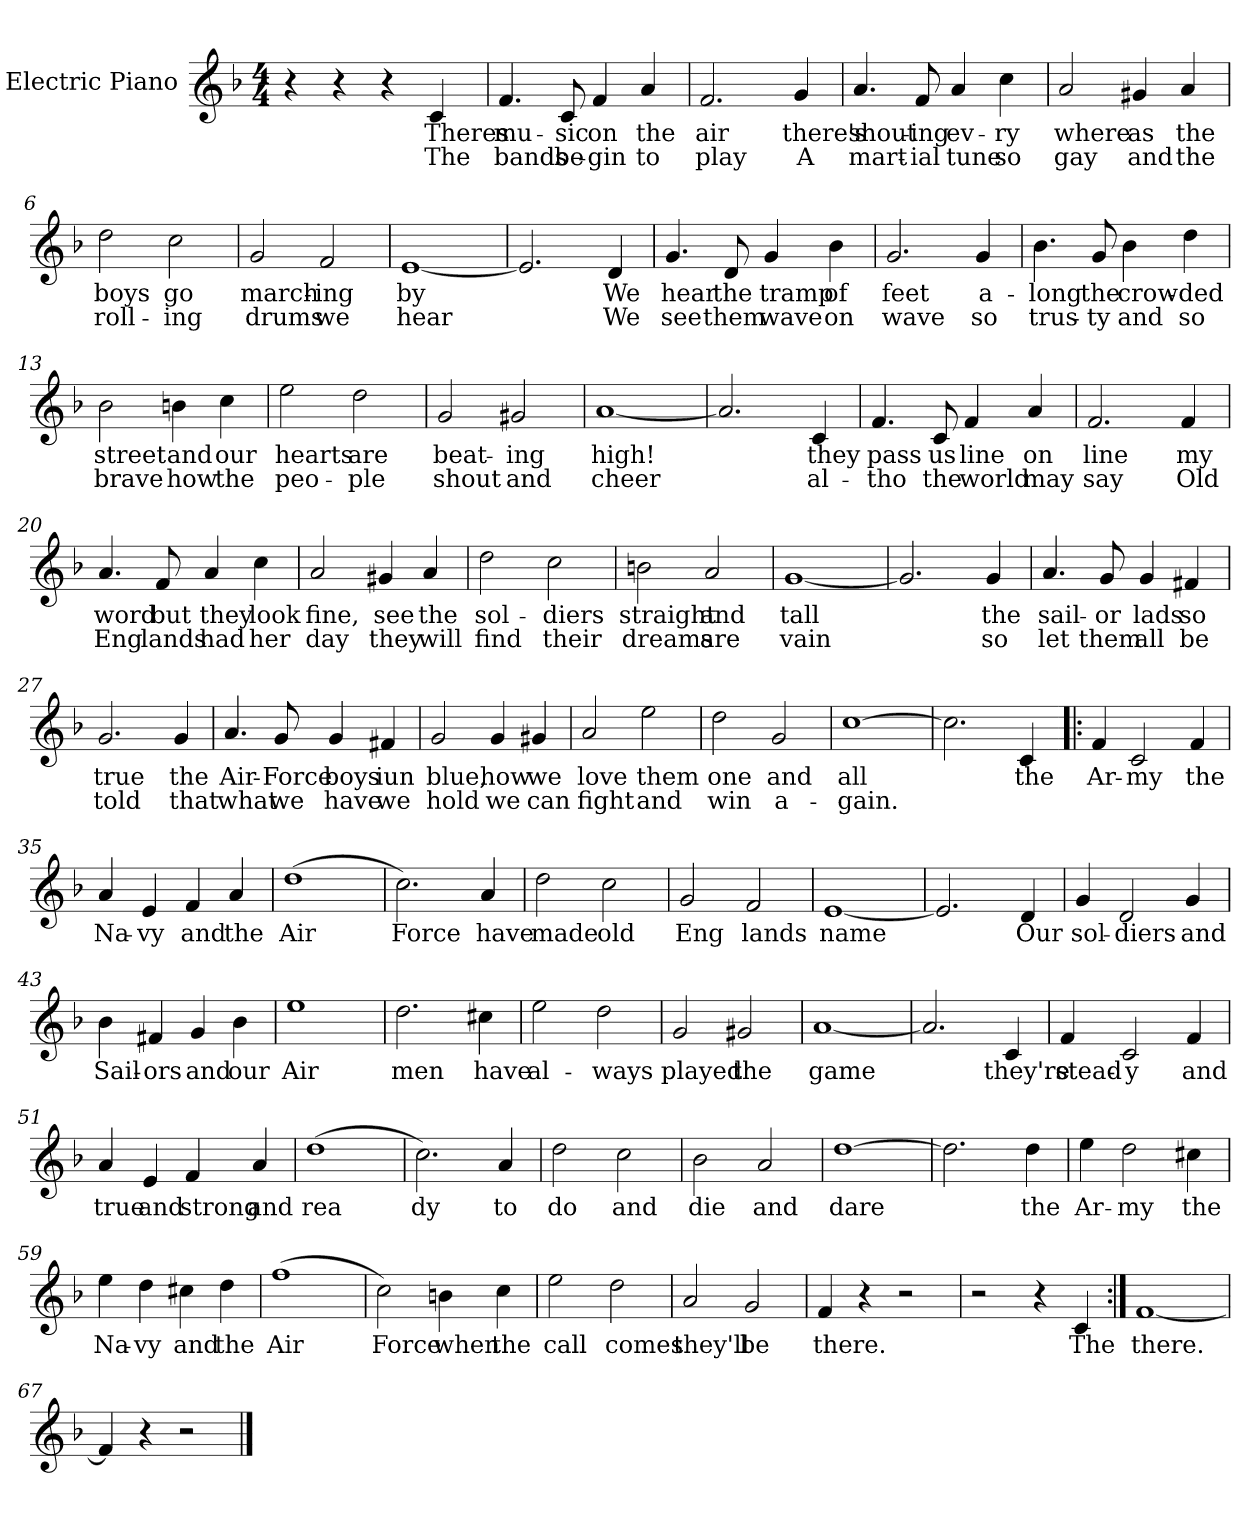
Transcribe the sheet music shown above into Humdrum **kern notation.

**kern	**text	**text
*part1	*part1	*part1
*staff1	*staff1	*staff1
*I"Electric Piano	*	*
*I'E.Pno	*	*
*clefG2	*	*
*k[b-]	*	*
*F:	*	*
*M4/4	*	*
=1	=1	=1
4r	.	.
4r	.	.
4r	.	.
4c/	Theres	The
=2	=2	=2
4.f/	mu-	bands
8c/	-sic	be-
4f/	on	-gin
4a/	the	to
=3	=3	=3
2.f/	air	play
4g/	there's	A
=4	=4	=4
4.a/	shout-	mart-
8f/	-ing	-ial
4a/	ev-	tune
4cc\	-ry	so
!!LO:LB:g=z
=5	=5	=5
2a/	where	gay
4g#X/	as	and
4a/	the	the
=6	=6	=6
2dd\	boys	roll-
2cc\	go	-ing
=7	=7	=7
2g/	march-	drums
2f/	-ing	we
=8	=8	=8
[1e	by	hear
=9	=9	=9
2.e/]	.	.
4d/	We	We
=10	=10	=10
4.g/	hear	see
8d/	the	them
4g/	tramp	wave
4b-\	of	on
!!LO:LB:g=z
=11	=11	=11
2.g/	feet	wave
4g/	a-	so
=12	=12	=12
4.b-\	-long	trus-
8g/	the	-ty
4b-\	crow-	and
4dd\	-ded	so
=13	=13	=13
2b-\	street	brave
4bn\	and	how
4cc\	our	the
=14	=14	=14
2ee\	hearts	peo-
2dd\	are	-ple
=15	=15	=15
2g/	beat-	shout
2g#X/	-ing	and
=16	=16	=16
[1a	high!	cheer
!!LO:LB:g=z
=17	=17	=17
2.a/]	.	.
4c/	they	al-
=18	=18	=18
4.f/	pass	-tho
8c/	us	the
4f/	line	world
4a/	on	may
=19	=19	=19
2.f/	line	say
4f/	my	Old
=20	=20	=20
4.a/	word	Eng
8f/	but	-lands
4a/	they	had
4cc\	look	her
=21	=21	=21
2a/	fine,	day
4g#X/	see	they
4a/	the	will
!!LO:LB:g=z
=22	=22	=22
2dd\	sol-	find
2cc\	-diers	their
=23	=23	=23
2bn\	straight	dreams
2a/	and	are
=24	=24	=24
[1g	tall	vain
=25	=25	=25
2.g/]	.	.
4g/	the	so
=26	=26	=26
4.a/	sail-	let
8g/	-or	them
4g/	lads	all
4f#X/	so	be
=27	=27	=27
2.g/	true	told
4g/	the	that
!!LO:LB:g=z
=28	=28	=28
4.a/	Air-	what
8g/	-Force	we
4g/	boys	have
4f#X/	iun	we
=29	=29	=29
2g/	blue,	hold
4g/	how	we
4g#X/	we	can
=30	=30	=30
2a/	love	fight
2ee\	them	and
=31	=31	=31
2dd\	one	win
2g/	and	a-
=32	=32	=32
[1cc	all	-gain.
=33	=33	=33
2.cc\]	.	.
4c/	the	.
!!LO:LB:g=z
=34!|:	=34!|:	=34!|:
4f/	Ar-	.
2c/	-my	.
4f/	the	.
=35	=35	=35
4a/	Na-	.
4e/	-vy	.
4f/	and	.
4a/	the	.
=36	=36	=36
(1dd	Air	.
=37	=37	=37
2.cc\)	Force	.
4a/	have	.
=38	=38	=38
2dd\	made	.
2cc\	old	.
=39	=39	=39
2g/	Eng	.
2f/	lands	.
=40	=40	=40
[1e	name	.
!!LO:PB:g=z
=41	=41	=41
2.e/]	.	.
4d/	Our	.
=42	=42	=42
4g/	sol-	.
2d/	-diers	.
4g/	and	.
=43	=43	=43
4b-\	Sail-	.
4f#X/	-ors	.
4g/	and	.
4b-\	our	.
=44	=44	=44
1ee	Air	.
=45	=45	=45
2.dd\	men	.
4cc#X\	have	.
=46	=46	=46
2ee\	al-	.
2dd\	-ways	.
=47	=47	=47
2g/	played	.
2g#X/	the	.
!!LO:LB:g=z
=48	=48	=48
[1a	game	.
=49	=49	=49
2.a/]	.	.
4c/	they're	.
=50	=50	=50
4f/	stead-	.
2c/	-y	.
4f/	and	.
=51	=51	=51
4a/	true	.
4e/	and	.
4f/	strong	.
4a/	and	.
=52	=52	=52
(1dd	rea	.
=53	=53	=53
2.cc\)	dy	.
4a/	to	.
=54	=54	=54
2dd\	do	.
2cc\	and	.
!!LO:LB:g=z
=55	=55	=55
2b-\	die	.
2a/	and	.
=56	=56	=56
[1dd	dare	.
=57	=57	=57
2.dd\]	.	.
4dd\	the	.
=58	=58	=58
4ee\	Ar-	.
2dd\	-my	.
4cc#X\	the	.
=59	=59	=59
4ee\	Na-	.
4dd\	-vy	.
4cc#X\	and	.
4dd\	the	.
=60	=60	=60
(1ff	Air	.
=61	=61	=61
2cc\)	Force	.
4bn\	when	.
4cc\	the	.
!!LO:LB:g=z
=62	=62	=62
2ee\	call	.
2dd\	comes	.
=63	=63	=63
2a/	they'll	.
2g/	be	.
=64	=64	=64
4f/	there.	.
4r	.	.
2r	.	.
=65	=65	=65
2r	.	.
4r	.	.
4c/	The	.
=66:|!	=66:|!	=66:|!
[1f	there.	.
=67	=67	=67
4f/]	.	.
4r	.	.
2r	.	.
==	==	==
*-	*-	*-
